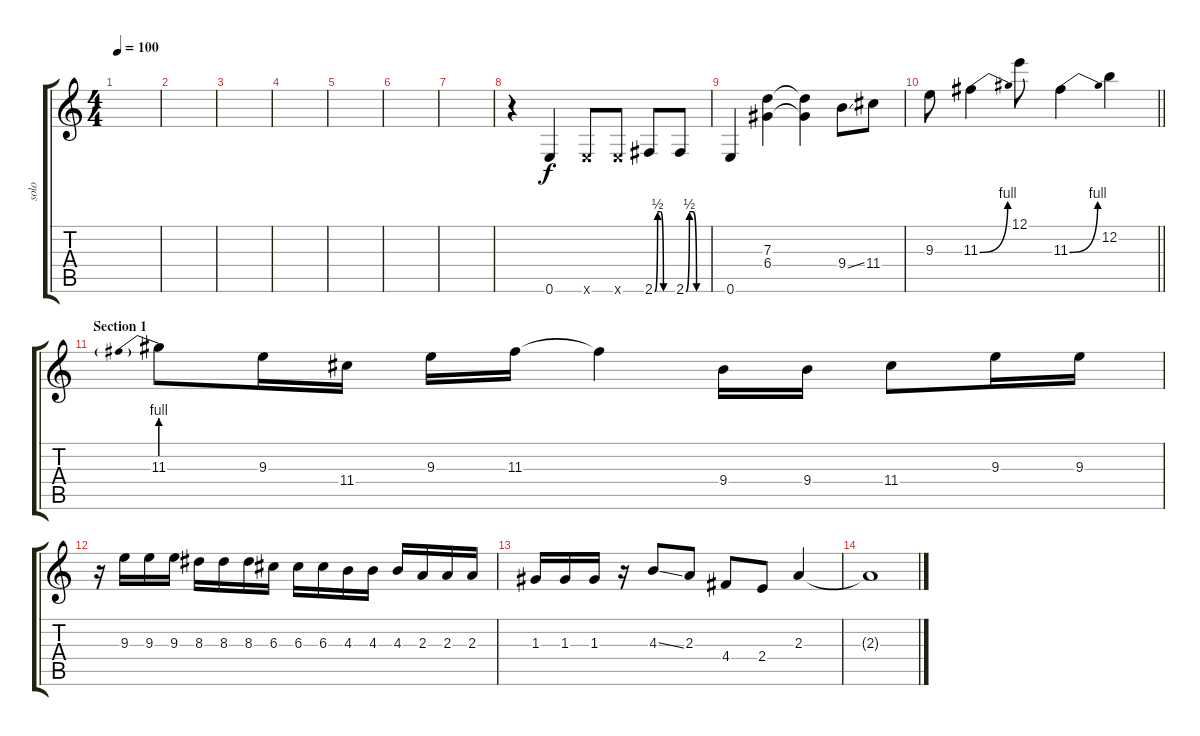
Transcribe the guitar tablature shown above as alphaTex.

\track ("solo" "solo") {instrument overdrivenguitar}
\staff {score tabs}
\tuning (E4 B3 G3 D3 A2 E2) {hide}
\ts (4 4)
\tempo 100
\clef g2
\ks c
|
|
|
|
|
|
|
r.4 0.6.4 0.6{x}.8 0.6{x}.8 2.6{be (custom 0 0 10 2 20 2 30 0 60 0)}.8 2.6{be (custom 0 0 10 2 20 2 30 0 60 0)}.8 |
0.6.4 (7.3 6.4).4 (7.3{t} 6.4{t}).4 9.4{ss}.8 11.4.8 |
\barLineRight lightlight
9.3.8 11.3{be (bend 0 0 60 4)}.4 12.1.8 11.3{be (bend 0 0 60 4)}.4 12.2.4 |
\section ("" "Section 1")
11.3{be (prebend 0 4 60 4)}.8 9.3.16 11.4.16 9.3.16 11.3.16 11.3{t}.4 9.4.16 9.4.16 11.4.8 9.3.16 9.3.16 |
r.16 9.3.16 9.3.16 9.3.16 8.3.16 8.3.16 8.3.16 6.3.16 6.3.16 6.3.16 4.3.16 4.3.16 4.3.16 2.3.16 2.3.16 2.3.16 |
1.3.16 1.3.16 1.3.16 r.16 4.3{ss}.8 2.3.8 4.4.8 2.4.8 2.3.4 |
2.3{t}.1
